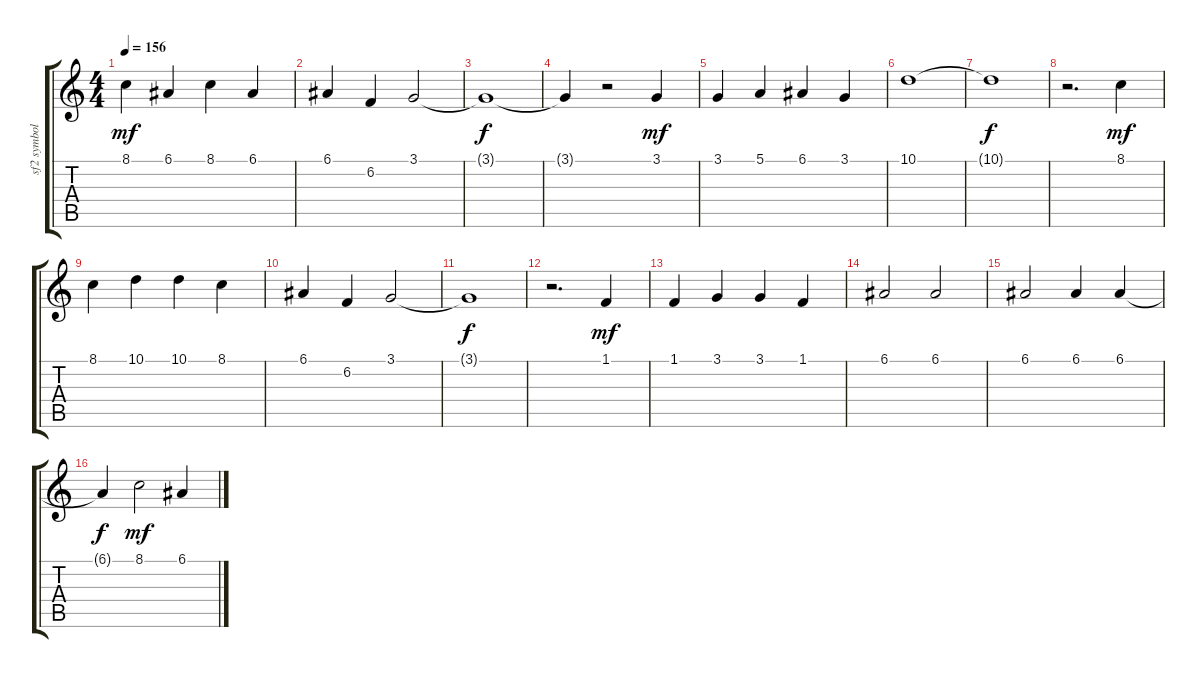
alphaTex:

\track ("sf2 symbol" "sf2 symbol") {instrument piccolo}
\staff {score tabs}
\tuning (E4 B3 G3 D3 A2 E2) {hide}
\ts (4 4)
\tempo 156
\clef g2
\ks c
8.1.4{dy mf} 6.1.4 8.1.4 6.1.4 |
6.1.4 6.2.4 3.1.2 |
3.1{t}.1{dy f} |
3.1{t}.4 r.2 3.1.4{dy mf} |
3.1.4 5.1.4 6.1.4 3.1.4 |
10.1.1 |
10.1{t}.1{dy f} |
r.2{d} 8.1.4{dy mf} |
8.1.4 10.1.4 10.1.4 8.1.4 |
6.1.4 6.2.4 3.1.2 |
3.1{t}.1{dy f} |
r.2{d} 1.1.4{dy mf} |
1.1.4 3.1.4 3.1.4 1.1.4 |
6.1.2 6.1.2 |
6.1.2 6.1.4 6.1.4 |
6.1{t}.4{dy f} 8.1.2{dy mf} 6.1.4
